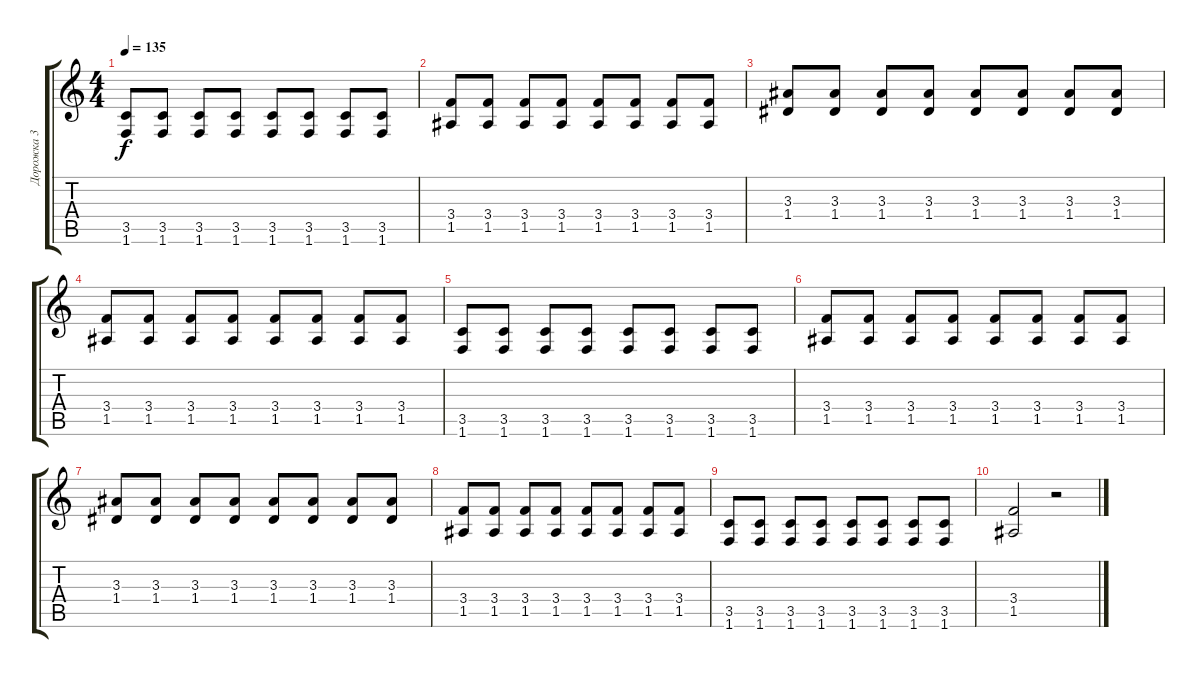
\track ("Дорожка 3" "Дорожка 3") {instrument distortionguitar}
\staff {score tabs}
\tuning (E4 B3 G3 D3 A2 E2) {hide}
\ts (4 4)
\tempo 135
\clef g2
\ks c
(3.5 1.6).8{dy f} (3.5 1.6).8 (3.5 1.6).8 (3.5 1.6).8 (3.5 1.6).8 (3.5 1.6).8 (3.5 1.6).8 (3.5 1.6).8 |
(3.4 1.5).8 (3.4 1.5).8 (3.4 1.5).8 (3.4 1.5).8 (3.4 1.5).8 (3.4 1.5).8 (3.4 1.5).8 (3.4 1.5).8 |
(3.3 1.4).8 (3.3 1.4).8 (3.3 1.4).8 (3.3 1.4).8 (3.3 1.4).8 (3.3 1.4).8 (3.3 1.4).8 (3.3 1.4).8 |
(3.4 1.5).8 (3.4 1.5).8 (3.4 1.5).8 (3.4 1.5).8 (3.4 1.5).8 (3.4 1.5).8 (3.4 1.5).8 (3.4 1.5).8 |
(3.5 1.6).8 (3.5 1.6).8 (3.5 1.6).8 (3.5 1.6).8 (3.5 1.6).8 (3.5 1.6).8 (3.5 1.6).8 (3.5 1.6).8 |
(3.4 1.5).8 (3.4 1.5).8 (3.4 1.5).8 (3.4 1.5).8 (3.4 1.5).8 (3.4 1.5).8 (3.4 1.5).8 (3.4 1.5).8 |
(3.3 1.4).8 (3.3 1.4).8 (3.3 1.4).8 (3.3 1.4).8 (3.3 1.4).8 (3.3 1.4).8 (3.3 1.4).8 (3.3 1.4).8 |
(3.4 1.5).8 (3.4 1.5).8 (3.4 1.5).8 (3.4 1.5).8 (3.4 1.5).8 (3.4 1.5).8 (3.4 1.5).8 (3.4 1.5).8 |
(3.5 1.6).8 (3.5 1.6).8 (3.5 1.6).8 (3.5 1.6).8 (3.5 1.6).8 (3.5 1.6).8 (3.5 1.6).8 (3.5 1.6).8 |
(3.4 1.5).2 r.2
